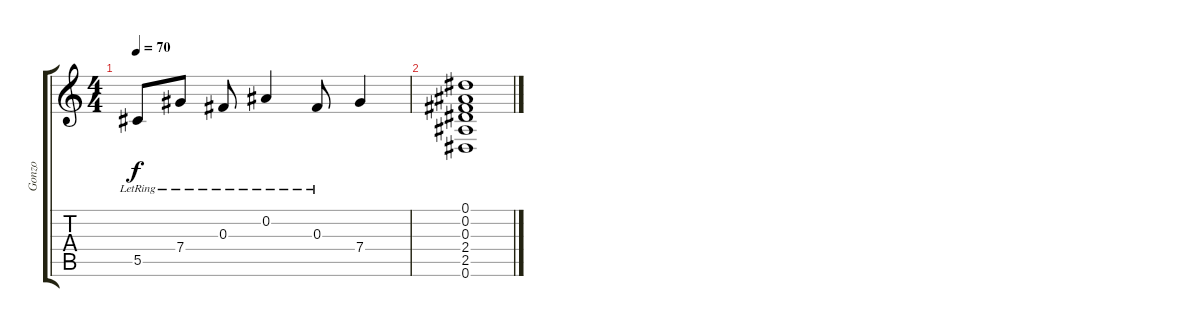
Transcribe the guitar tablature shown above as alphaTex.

\track ("Gonzo" "Gonzo") {instrument acousticguitarsteel}
\staff {score tabs}
\tuning (Eb4 Bb3 Gb3 Db3 Ab2 Eb2) {hide}
\ts (4 4)
\tempo 70
\clef g2
\ks c
5.5{lr}.8{dy f} 7.4{lr}.8 0.3{lr}.8 0.2{lr}.4 0.3{lr}.8 7.4.4 |
(0.1 0.2 0.3 2.4 2.5 0.6).1
